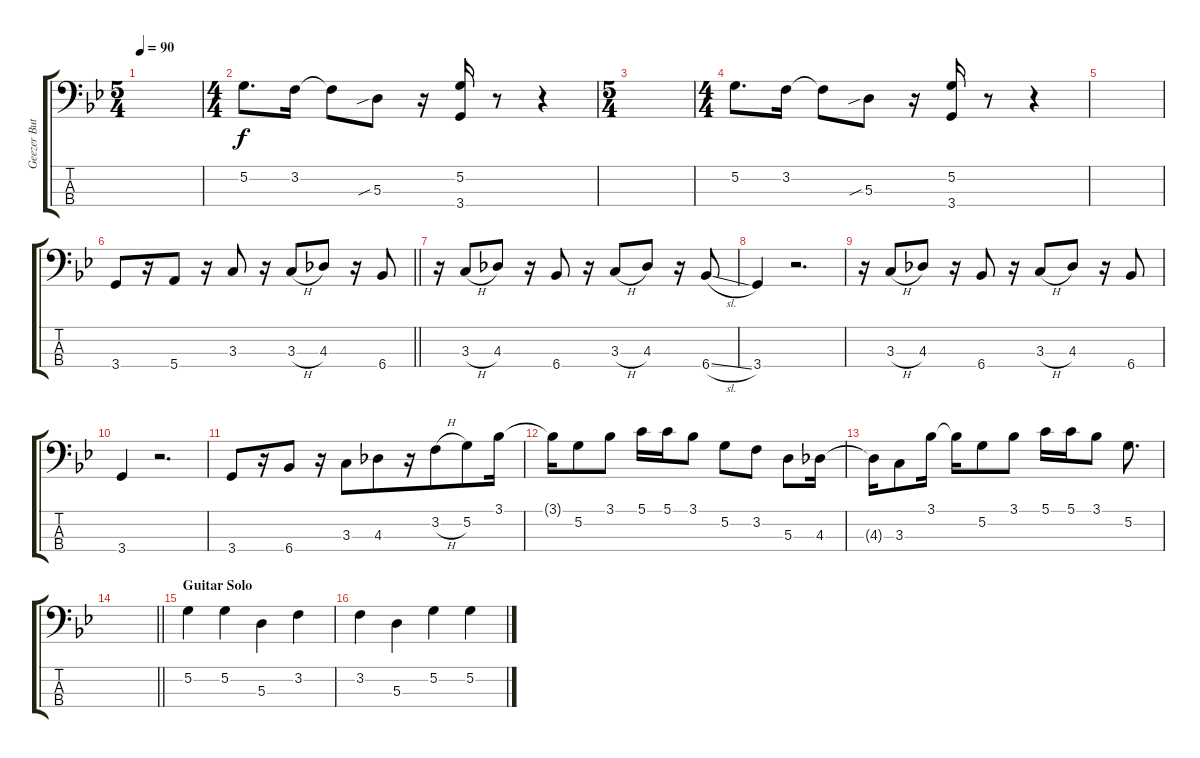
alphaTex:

\track ("Geezer Butler" "Geezer But") {instrument electricbasspick}
\staff {score tabs}
\tuning (G2 D2 A1 E1) {hide}
\ts (5 4)
\tempo 90
\clef f4
\ks bb
|
\ts (4 4)
5.2.8{d} 3.2.16 3.2{t}.8 5.3{sib}.8 r.16 (5.2 3.4).16 r.8 r.4 |
\ts (5 4)
|
\ts (4 4)
5.2.8{d} 3.2.16 3.2{t}.8 5.3{sib}.8 r.16 (5.2 3.4).16 r.8 r.4 |
|
\barLineRight lightlight
3.4.8 r.16 5.4.8 r.16 3.3.8 r.16 3.3{h}.8 4.3.8 r.16 6.4.8 |
r.16 3.3{h}.8 4.3.8 r.16 6.4.8 r.16 3.3{h}.8 4.3.8 r.16 6.4{sl}.8 |
3.4.4 r.2{d} |
r.16 3.3{h}.8 4.3.8 r.16 6.4.8 r.16 3.3{h}.8 4.3.8 r.16 6.4.8 |
3.4.4 r.2{d} |
3.4.8 r.16 6.4.8 r.16 3.3.8{beam merge} 4.3.8 r.16 3.2{h}.8{beam merge} 5.2.8 3.1.16 |
3.1{t}.16 5.2.8 3.1.8 5.1.16 5.1.16 3.1.8 5.2.8 3.2.8 5.3.8 4.3.16 |
4.3{t}.16 3.3.8 3.1.16 3.1{t}.16 5.2.8 3.1.8 5.1.16 5.1.16 3.1.8 5.2.8{d} |
\barLineRight lightlight
|
\section ("" "Guitar Solo")
5.2.4 5.2.4 5.3.4 3.2.4 |
3.2.4 5.3.4 5.2.4 5.2.4
